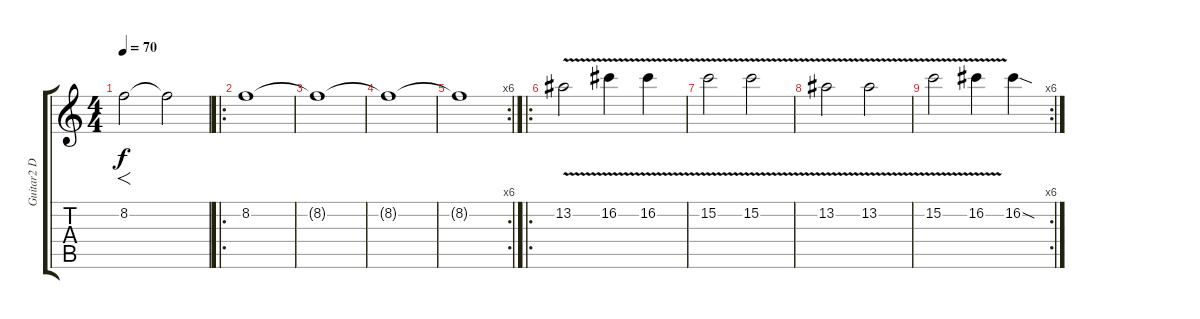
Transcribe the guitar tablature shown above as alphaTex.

\track ("Guitar2 D" "Guitar2 D") {instrument overdrivenguitar}
\staff {score tabs}
\tuning (D4 A3 F3 C3 G2 D2) {hide}
\ts (4 4)
\tempo 70
\clef g2
\ks c
8.2.2{f dy f instrument overdrivenguitar} 8.2{t}.2 |
\ro
8.2.1 |
8.2{t}.1 |
8.2{t}.1 |
\rc 6
8.2{t}.1 |
\ro
13.2{v}.2{volume 11} 16.2{v}.4 16.2{v}.4 |
15.2{v}.2 15.2{v}.2 |
13.2{v}.2 13.2{v}.2 |
\rc 6
15.2{v}.2 16.2{v}.4 16.2{sod}.4
